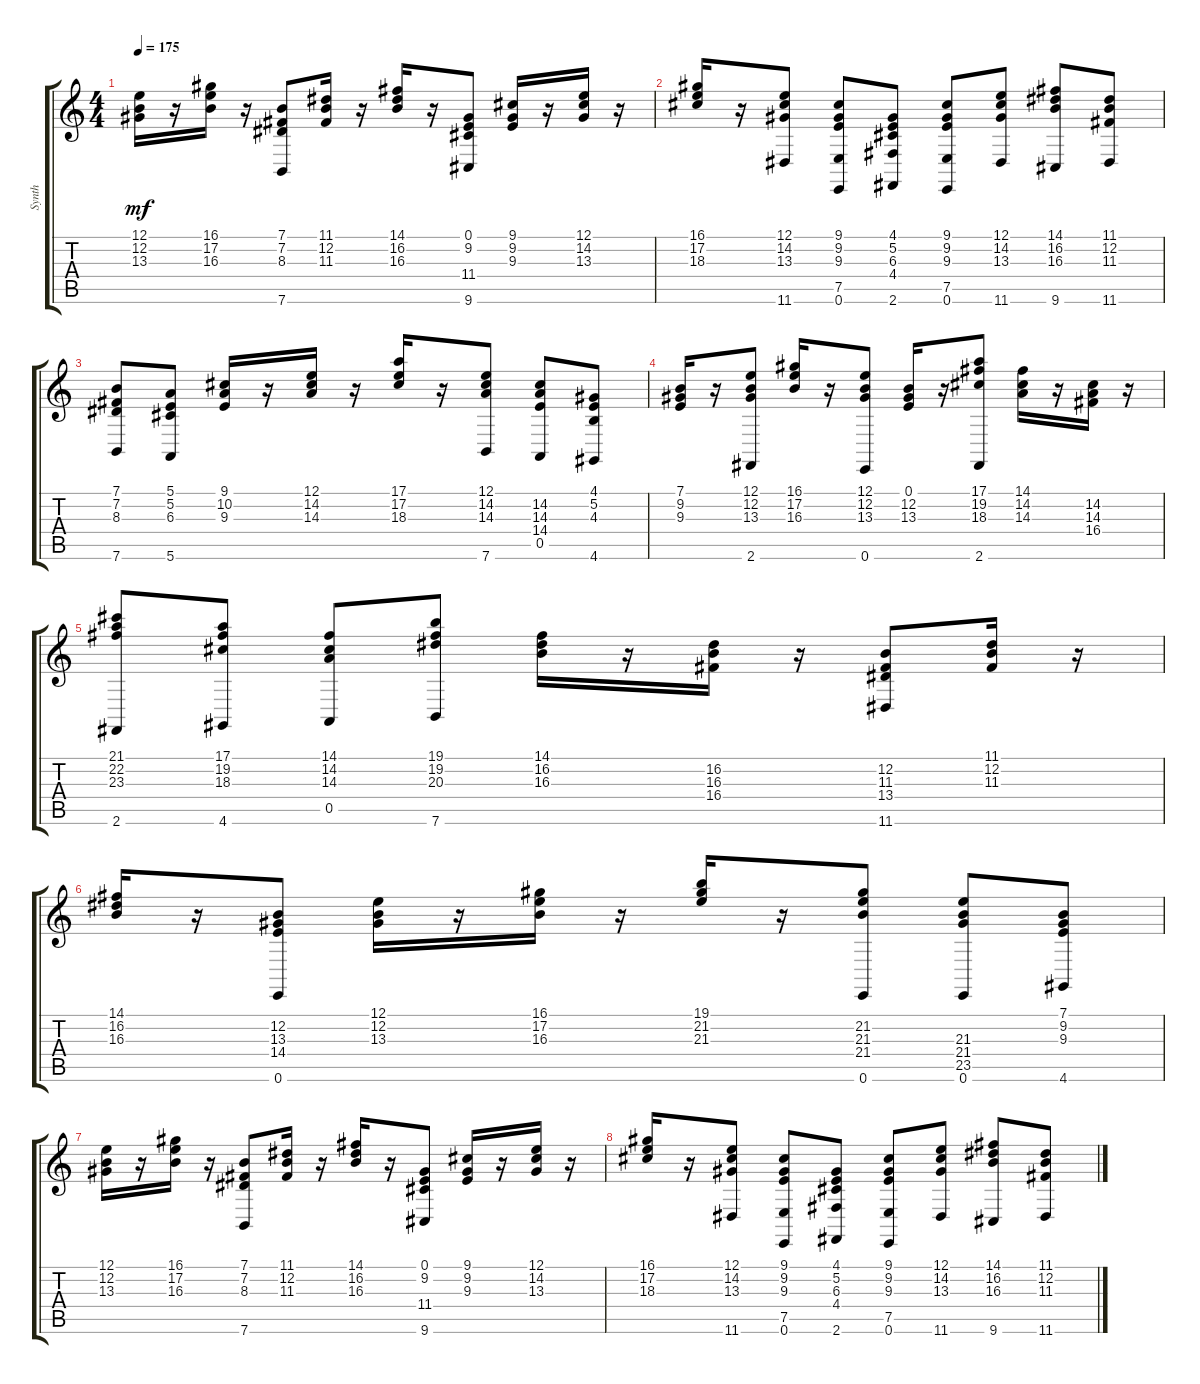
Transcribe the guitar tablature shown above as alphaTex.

\track ("Synth" "Synth") {instrument stringensemble1}
\staff {score tabs}
\tuning (E4 B3 G3 D3 A2 E2) {hide}
\ts (4 4)
\tempo 175
\clef g2
\ks c
(12.1 12.2 13.3).16{dy mf} r.16 (16.1 17.2 16.3).16 r.16 (7.1 7.2 8.3 7.6).8 (11.1 12.2 11.3).16 r.16 (14.1 16.2 16.3).16 r.16 (0.1 9.2 11.4 9.6).8 (9.1 9.2 9.3).16 r.16 (12.1 14.2 13.3).16 r.16 |
(16.1 17.2 18.3).16 r.16 (12.1 14.2 13.3 11.6).8 (9.1 9.2 9.3 7.5 0.6).8 (4.1 5.2 6.3 4.4 2.6).8 (9.1 9.2 9.3 7.5 0.6).8 (12.1 14.2 13.3 11.6).8 (14.1 16.2 16.3 9.6).8 (11.1 12.2 11.3 11.6).8 |
(7.1 7.2 8.3 7.6).8 (5.1 5.2 6.3 5.6).8 (9.1 10.2 9.3).16 r.16 (12.1 14.2 14.3).16 r.16 (17.1 17.2 18.3).16 r.16 (12.1 14.2 14.3 7.6).8 (14.2 14.3 14.4 0.5).8 (4.1 5.2 4.3 4.6).8 |
(7.1 9.2 9.3).16 r.16 (12.1 12.2 13.3 2.6).8 (16.1 17.2 16.3).16 r.16 (12.1 12.2 13.3 0.6).8 (0.1 12.2 13.3).16 r.16 (17.1 19.2 18.3 2.6).8 (14.1 14.2 14.3).16 r.16 (14.2 14.3 16.4).16 r.16 |
(21.1 22.2 23.3 2.6).8 (17.1 19.2 18.3 4.6).8 (14.1 14.2 14.3 0.5).8 (19.1 19.2 20.3 7.6).8 (14.1 16.2 16.3).16 r.16 (16.2 16.3 16.4).16 r.16 (12.2 11.3 13.4 11.6).8 (11.1 12.2 11.3).16 r.16 |
(14.1 16.2 16.3).16 r.16 (12.2 13.3 14.4 0.6).8 (12.1 12.2 13.3).16 r.16 (16.1 17.2 16.3).16 r.16 (19.1 21.2 21.3).16 r.16 (21.2 21.3 21.4 0.6).8 (21.3 21.4 23.5 0.6).8 (7.1 9.2 9.3 4.6).8 |
(12.1 12.2 13.3).16 r.16 (16.1 17.2 16.3).16 r.16 (7.1 7.2 8.3 7.6).8 (11.1 12.2 11.3).16 r.16 (14.1 16.2 16.3).16 r.16 (0.1 9.2 11.4 9.6).8 (9.1 9.2 9.3).16 r.16 (12.1 14.2 13.3).16 r.16 |
(16.1 17.2 18.3).16 r.16 (12.1 14.2 13.3 11.6).8 (9.1 9.2 9.3 7.5 0.6).8 (4.1 5.2 6.3 4.4 2.6).8 (9.1 9.2 9.3 7.5 0.6).8 (12.1 14.2 13.3 11.6).8 (14.1 16.2 16.3 9.6).8 (11.1 12.2 11.3 11.6).8
